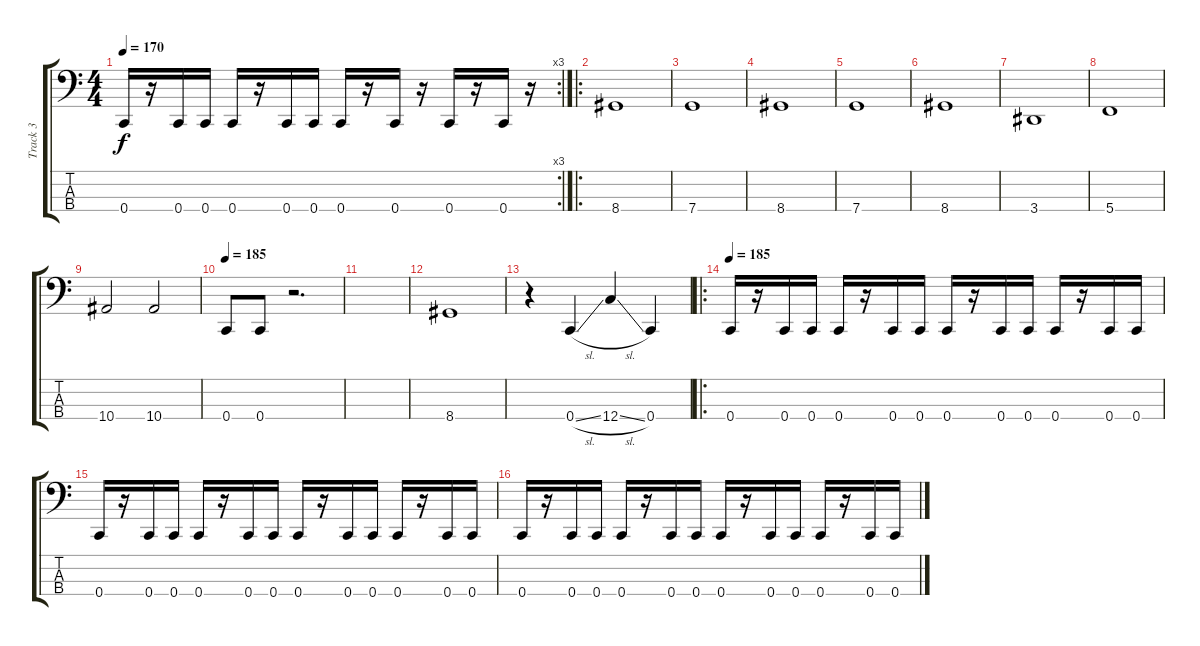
\track ("Track 3" "Track 3") {instrument electricbassfinger}
\staff {score tabs}
\tuning (F2 C2 G1 C1) {hide}
\rc 3
\ts (4 4)
\tempo 170
\clef f4
\ks c
0.4.16{dy f} r.16 0.4.16 0.4.16 0.4.16 r.16 0.4.16 0.4.16 0.4.16 r.16 0.4.16 r.16 0.4.16 r.16 0.4.16 r.16 |
\ro
8.4.1 |
7.4.1 |
8.4.1 |
7.4.1 |
8.4.1 |
3.4.1 |
5.4.1 |
10.4.2 10.4.2 |
\tempo 185
0.4.8 0.4.8 r.2{d} |
|
8.4.1 |
r.4 0.4{sl}.4 12.4{sl}.4 0.4.4 |
\ro
\tempo 185
0.4.16 r.16 0.4.16 0.4.16 0.4.16 r.16 0.4.16 0.4.16 0.4.16 r.16 0.4.16 0.4.16 0.4.16 r.16 0.4.16 0.4.16 |
0.4.16 r.16 0.4.16 0.4.16 0.4.16 r.16 0.4.16 0.4.16 0.4.16 r.16 0.4.16 0.4.16 0.4.16 r.16 0.4.16 0.4.16 |
0.4.16 r.16 0.4.16 0.4.16 0.4.16 r.16 0.4.16 0.4.16 0.4.16 r.16 0.4.16 0.4.16 0.4.16 r.16 0.4.16 0.4.16
